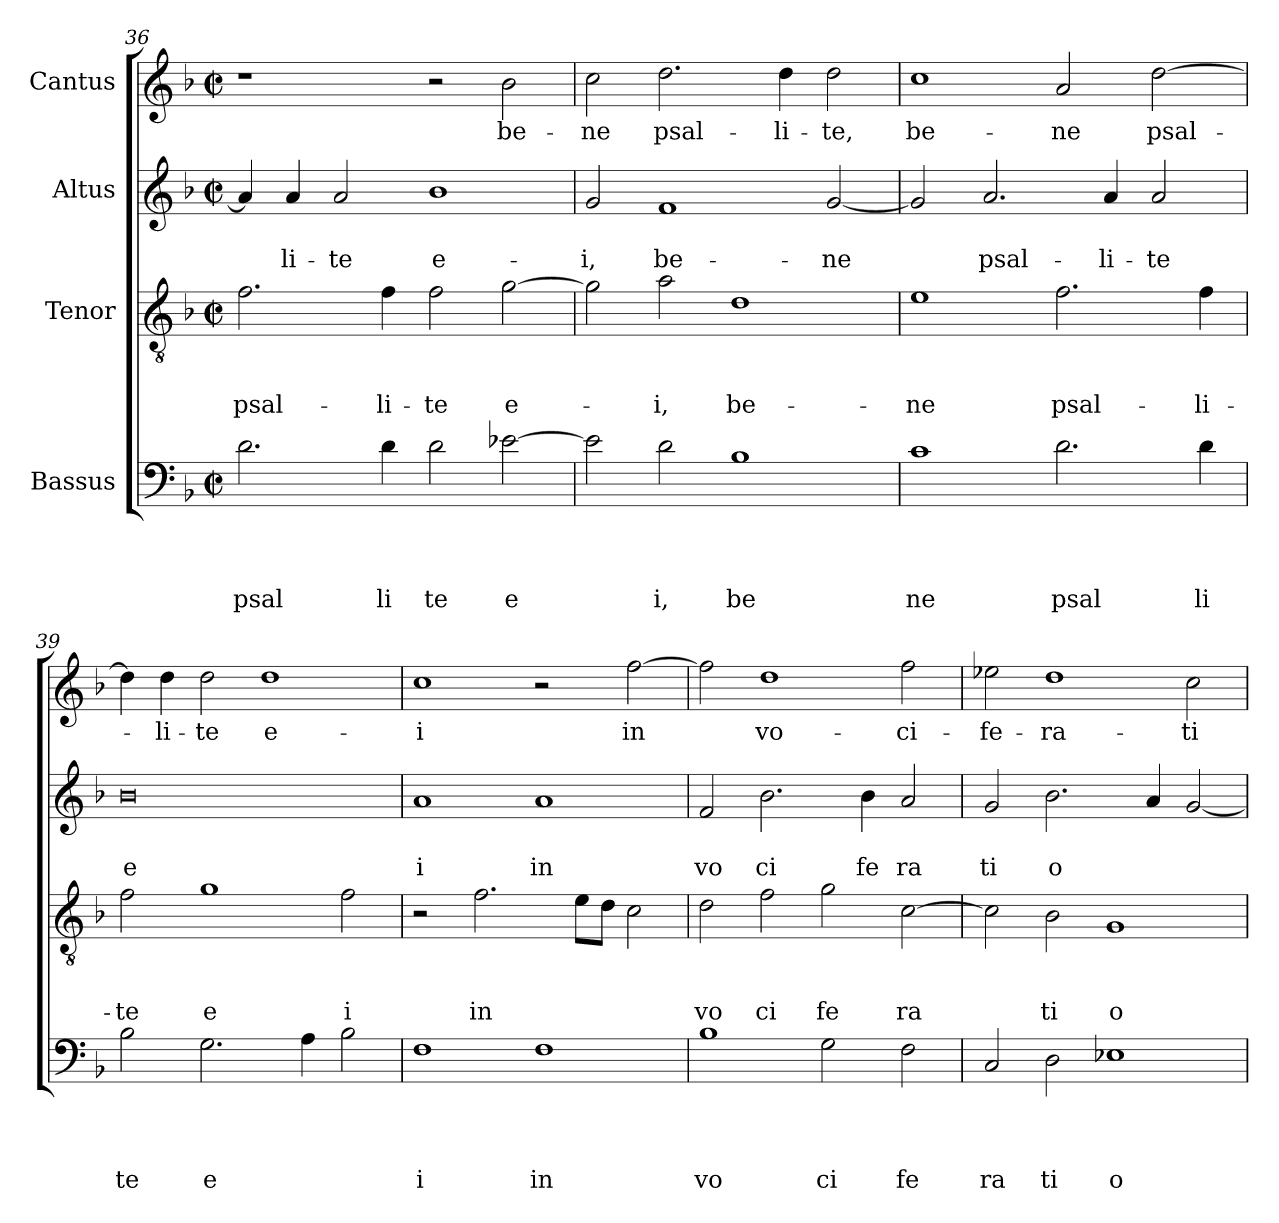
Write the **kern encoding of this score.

**kern	**text	**text	**text	**text	**kern	**text	**text	**text	**kern	**text	**text	**kern	**text
*part4	*part4	*part4	*part4	*part4	*part3	*part3	*part3	*part3	*part2	*part2	*part2	*part1	*part1
*staff4	*staff4	*staff4	*staff4	*staff4	*staff3	*staff3	*staff3	*staff3	*staff2	*staff2	*staff2	*staff1	*staff1
*I"Bassus	*	*	*	*	*I"Tenor	*	*	*	*I"Altus	*	*	*I"Cantus	*
*clefF4	*	*	*	*	*clefGv2	*	*	*	*clefG2	*	*	*clefG2	*
*k[b-]	*	*	*	*	*k[b-]	*	*	*	*k[b-]	*	*	*k[b-]	*
*F:	*	*	*	*	*F:	*	*	*	*F:	*	*	*F:	*
*M2/2	*	*	*	*	*M2/2	*	*	*	*M2/2	*	*	*M2/2	*
*met(c|)	*	*	*	*	*met(c|)	*	*	*	*met(c|)	*	*	*met(c|)	*
=36	=36	=36	=36	=36	=36	=36	=36	=36	=36	=36	=36	=36	=36
!	!	!	!	!LO:LY:b	!	!	!	!LO:LY:b	!	!	!	!	!
2.d\	.	.	.	psal	2.f\	.	.	psal-	4a/]	.	.	1r	.
!	!	!	!	!	!	!	!	!	!	!	!LO:LY:b	!	!
.	.	.	.	.	.	.	.	.	4a/	.	-li-	.	.
!	!	!	!	!	!	!	!	!	!	!	!LO:LY:b	!	!
.	.	.	.	.	.	.	.	.	2a/	.	-te	.	.
!	!	!	!	!LO:LY:b	!	!	!	!LO:LY:b	!	!	!	!	!
4d\	.	.	.	li	4f\	.	.	-li-	.	.	.	.	.
!	!	!	!	!LO:LY:b	!	!	!	!LO:LY:b	!	!	!LO:LY:b	!	!
2d\	.	.	.	te	2f\	.	.	-te	1b-	.	e-	2r	.
!	!	!	!	!LO:LY:b	!	!	!	!LO:LY:b	!	!	!	!	!LO:LY:b
[>2e-X\	.	.	.	e	[>2g\	.	.	e-	.	.	.	2b-\	be-
=37	=37	=37	=37	=37	=37	=37	=37	=37	=37	=37	=37	=37	=37
!	!	!	!	!	!	!	!	!	!	!	!LO:LY:b	!	!LO:LY:b
2e-\]	.	.	.	.	2g\]	.	.	.	2g/	.	-i,	2cc\	-ne
!	!	!	!	!LO:LY:b	!	!	!	!LO:LY:b	!	!	!LO:LY:b	!	!LO:LY:b
2d\	.	.	.	i,	2a\	.	.	-i,	1f	.	be-	2.dd\	psal-
!	!	!	!	!LO:LY:b	!	!	!	!LO:LY:b	!	!	!	!	!
1B-	.	.	.	be	1d	.	.	be-	.	.	.	.	.
!	!	!	!	!	!	!	!	!	!	!	!	!	!LO:LY:b
.	.	.	.	.	.	.	.	.	.	.	.	4dd\	-li-
!	!	!	!	!	!	!	!	!	!	!	!LO:LY:b	!	!LO:LY:b
.	.	.	.	.	.	.	.	.	[<2g/	.	-ne	2dd\	-te,
=38	=38	=38	=38	=38	=38	=38	=38	=38	=38	=38	=38	=38	=38
!	!	!	!	!LO:LY:b	!	!	!	!LO:LY:b	!	!	!	!	!LO:LY:b
1c	.	.	.	ne	1e	.	.	-ne	2g/]	.	.	1cc	be-
!	!	!	!	!	!	!	!	!	!	!	!LO:LY:b	!	!
.	.	.	.	.	.	.	.	.	2.a/	.	psal-	.	.
!	!	!	!	!LO:LY:b	!	!	!	!LO:LY:b	!	!	!	!	!LO:LY:b
2.d\	.	.	.	psal	2.f\	.	.	psal-	.	.	.	2a/	-ne
!	!	!	!	!	!	!	!	!	!	!	!LO:LY:b	!	!
.	.	.	.	.	.	.	.	.	4a/	.	-li-	.	.
!	!	!	!	!	!	!	!	!	!	!	!LO:LY:b	!	!LO:LY:b
.	.	.	.	.	.	.	.	.	2a/	.	-te	[<2dd\	psal-
!	!	!	!	!LO:LY:b	!	!	!	!LO:LY:b	!	!	!	!	!
4d\	.	.	.	li	4f\	.	.	-li-	.	.	.	.	.
!!LO:LB:g=z
=39	=39	=39	=39	=39	=39	=39	=39	=39	=39	=39	=39	=39	=39
!	!	!	!	!LO:LY:b	!	!	!	!LO:LY:b	!	!	!LO:LY:b	!	!
2B-\	.	.	.	te	2f\	.	.	-te	0b-	.	e	4dd\]	.
!	!	!	!	!	!	!	!	!	!	!	!	!	!LO:LY:b
.	.	.	.	.	.	.	.	.	.	.	.	4dd\	-li-
!	!	!	!	!LO:LY:b	!	!	!	!LO:LY:b	!	!	!	!	!LO:LY:b
2.G\	.	.	.	e	1g	.	.	e	.	.	.	2dd\	-te
!	!	!	!	!	!	!	!	!	!	!	!	!	!LO:LY:b
.	.	.	.	.	.	.	.	.	.	.	.	1dd	e-
4A\	.	.	.	.	.	.	.	.	.	.	.	.	.
!	!	!	!	!	!	!	!	!LO:LY:b	!	!	!	!	!
2B-\	.	.	.	.	2f\	.	.	i	.	.	.	.	.
=40	=40	=40	=40	=40	=40	=40	=40	=40	=40	=40	=40	=40	=40
!	!	!	!	!LO:LY:b	!	!	!	!	!	!	!LO:LY:b	!	!LO:LY:b
1F	.	.	.	i	2r	.	.	.	1a	.	i	1cc	-i
!	!	!	!	!	!	!	!	!LO:LY:b	!	!	!	!	!
.	.	.	.	.	2.f\	.	.	in	.	.	.	.	.
!	!	!	!	!LO:LY:b	!	!	!	!	!	!	!LO:LY:b	!	!
1F	.	.	.	in	.	.	.	.	1a	.	in	2r	.
.	.	.	.	.	8e\L	.	.	.	.	.	.	.	.
.	.	.	.	.	8d\J	.	.	.	.	.	.	.	.
!	!	!	!	!	!	!	!	!	!	!	!	!	!LO:LY:b
.	.	.	.	.	2c\	.	.	.	.	.	.	[>2ff\	in
=41	=41	=41	=41	=41	=41	=41	=41	=41	=41	=41	=41	=41	=41
!	!	!	!	!LO:LY:b	!	!	!	!LO:LY:b	!	!	!LO:LY:b	!	!
1B-	.	.	.	vo	2d\	.	.	vo	2f/	.	vo	2ff\]	.
!	!	!	!	!	!	!	!	!LO:LY:b	!	!	!LO:LY:b	!	!LO:LY:b
.	.	.	.	.	2f\	.	.	ci	2.b-\	.	ci	1dd	vo-
!	!	!	!	!LO:LY:b	!	!	!	!LO:LY:b	!	!	!	!	!
2G\	.	.	.	ci	2g\	.	.	fe	.	.	.	.	.
!	!	!	!	!	!	!	!	!	!	!	!LO:LY:b	!	!
.	.	.	.	.	.	.	.	.	4b-\	.	fe	.	.
!	!	!	!	!LO:LY:b	!	!	!	!LO:LY:b	!	!	!LO:LY:b	!	!LO:LY:b
2F\	.	.	.	fe	[>2c\	.	.	ra	2a/	.	ra	2ff\	-ci-
=42	=42	=42	=42	=42	=42	=42	=42	=42	=42	=42	=42	=42	=42
!	!	!	!	!LO:LY:b	!	!	!	!	!	!	!LO:LY:b	!	!LO:LY:b
2C/	.	.	.	ra	2c\]	.	.	.	2g/	.	ti	2ee-X\	-fe-
!	!	!	!	!LO:LY:b	!	!	!	!LO:LY:b	!	!	!LO:LY:b	!	!LO:LY:b
2D\	.	.	.	ti	2B-\	.	.	ti	2.b-\	.	o	1dd	-ra-
!	!	!	!	!LO:LY:b	!	!	!	!LO:LY:b	!	!	!	!	!
1E-X	.	.	.	o	1G	.	.	o	.	.	.	.	.
.	.	.	.	.	.	.	.	.	4a/	.	.	.	.
!	!	!	!	!	!	!	!	!	!	!	!	!	!LO:LY:b
.	.	.	.	.	.	.	.	.	[<2g/	.	.	2cc\	-ti-
=	=	=	=	=	=	=	=	=	=	=	=	=	=
*-	*-	*-	*-	*-	*-	*-	*-	*-	*-	*-	*-	*-	*-
